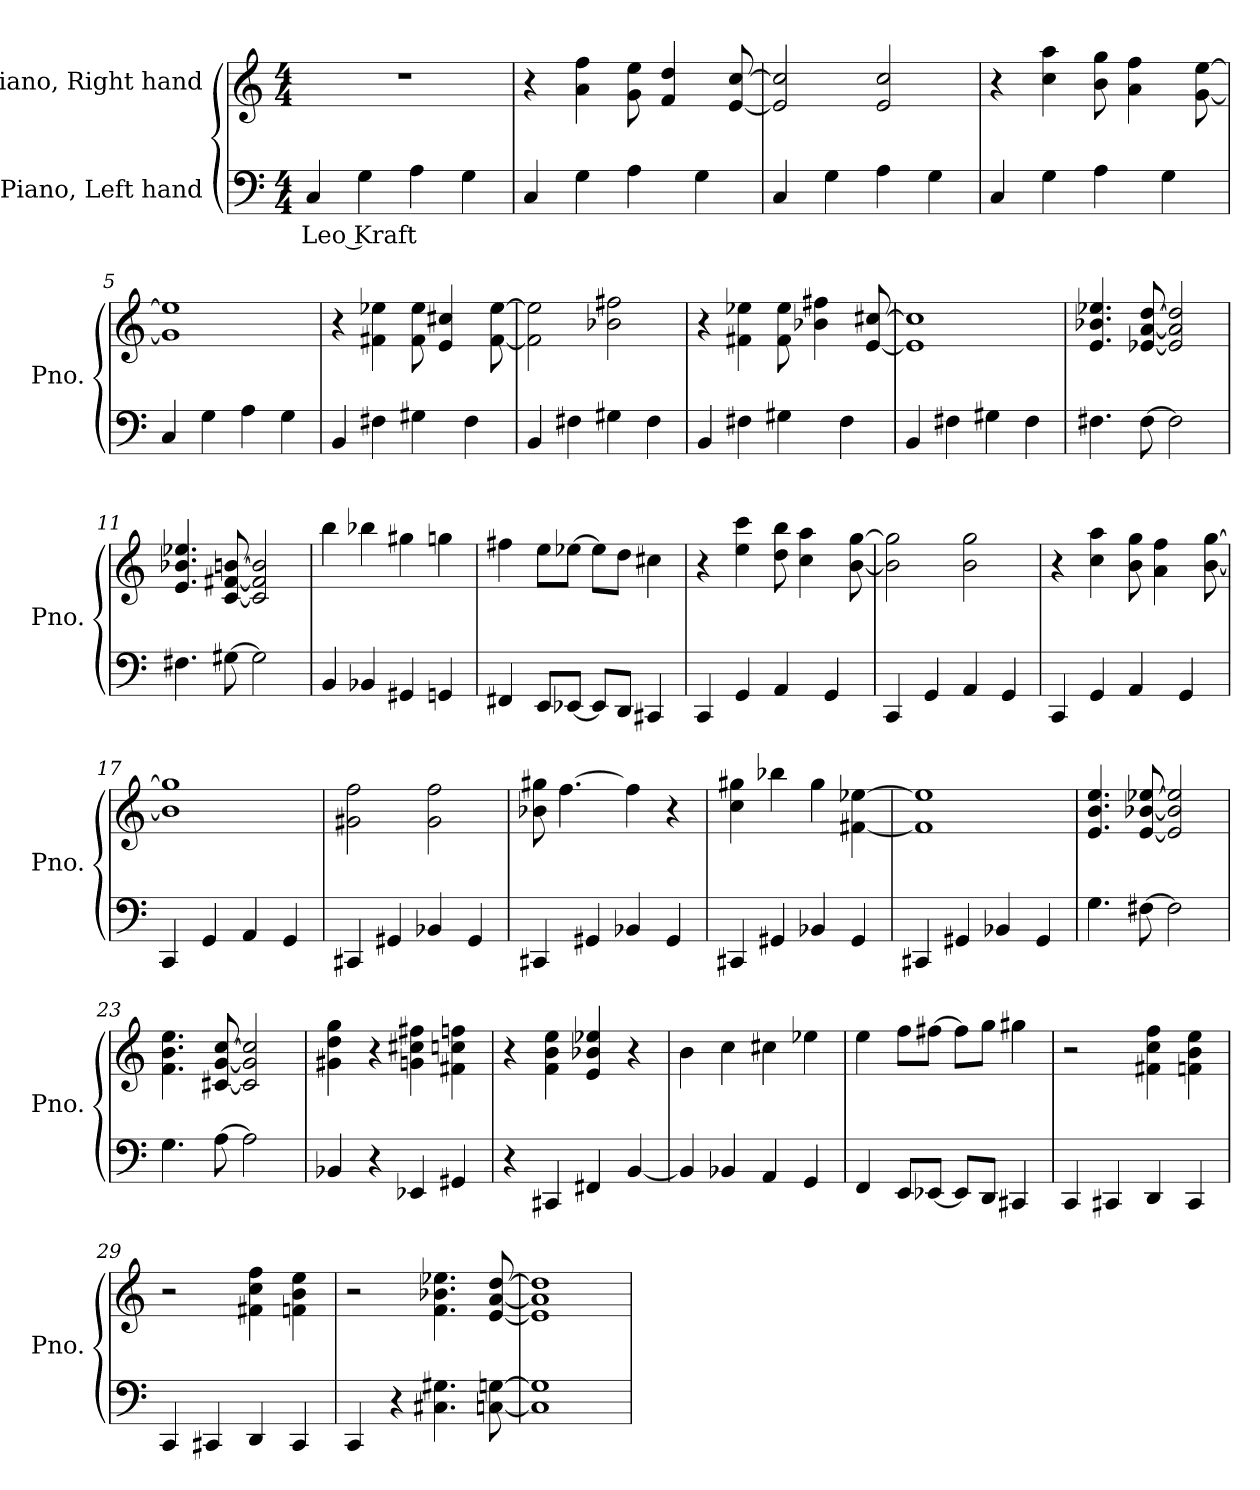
**kern	**text	**kern
*part2	*part2	*part1
*staff2	*staff2	*staff1
*I"Piano, Left hand	*	*I"Piano, Right hand
*I'Pno.	*	*I'Pno.
*clefF4	*	*clefG2
*k[]	*	*k[]
*M4/4	*	*M4/4
*MM120	*	*MM120
=1	=1	=1
!	!LO:LY:b	!
4C/	Leo Kraft	1r
4G\	.	.
4A\	.	.
4G\	.	.
=2	=2	=2
4C/	.	4r
4G\	.	4a\ 4ff\
4A\	.	8g\ 8ee\
.	.	4f/ 4dd/
4G\	.	.
.	.	[8e/ [8cc/
=3	=3	=3
4C/	.	2e/] 2cc/]
4G\	.	.
4A\	.	2e/ 2cc/
4G\	.	.
=4	=4	=4
4C/	.	4r
4G\	.	4cc\ 4aa\
4A\	.	8b\ 8gg\
.	.	4a\ 4ff\
4G\	.	.
.	.	[8g\ [8ee\
=5	=5	=5
4C/	.	1g] 1ee]
4G\	.	.
4A\	.	.
4G\	.	.
!!LO:LB:g=z
=6	=6	=6
4BB/	.	4r
4F#X\	.	4f#X\ 4ee-X\
4G#X\	.	8f#\ 8ee-\
.	.	4e/ 4cc#X/
4F#\	.	.
.	.	[8f#\ [8ee-\
=7	=7	=7
4BB/	.	2f#\] 2ee-\]
4F#X\	.	.
4G#X\	.	2b-X\ 2ff#X\
4F#\	.	.
=8	=8	=8
4BB/	.	4r
4F#X\	.	4f#X\ 4ee-X\
4G#X\	.	8f#\ 8ee-\
.	.	4b-X\ 4ff#X\
4F#\	.	.
.	.	[8e/ [8cc#X/
=9	=9	=9
4BB/	.	1e] 1cc#]
4F#X\	.	.
4G#X\	.	.
4F#\	.	.
=10	=10	=10
4.F#X\	.	4.e/ 4.b-X/ 4.ee-X/
[8F#\	.	[8e-X/ [8a/ [8dd/
2F#\]	.	2e-/] 2a/] 2dd/]
!!LO:LB:g=z
=11	=11	=11
4.F#X\	.	4.e/ 4.b-X/ 4.ee-X/
[8G#X\	.	[8c/ [8f#X/ [8bn/
2G#\]	.	2c/] 2f#/] 2b/]
=12	=12	=12
4BB/	.	4bb\
4BB-X/	.	4bb-X\
4GG#X/	.	4gg#X\
4GGn/	.	4ggn\
=13	=13	=13
4FF#X/	.	4ff#X\
8EE/L	.	8ee\L
[8EE-X/J	.	[8ee-X\J
8EE-/L]	.	8ee-\L]
8DD/J	.	8dd\J
4CC#X/	.	4cc#X\
=14	=14	=14
4CC/	.	4r
4GG/	.	4ee\ 4ccc\
4AA/	.	8dd\ 8bb\
.	.	4cc\ 4aa\
4GG/	.	.
.	.	[8b\ [8gg\
=15	=15	=15
4CC/	.	2b\] 2gg\]
4GG/	.	.
4AA/	.	2b\ 2gg\
4GG/	.	.
=16	=16	=16
4CC/	.	4r
4GG/	.	4cc\ 4aa\
4AA/	.	8b\ 8gg\
.	.	4a\ 4ff\
4GG/	.	.
.	.	[8b\ [8gg\
!!LO:LB:g=z
=17	=17	=17
4CC/	.	1b] 1gg]
4GG/	.	.
4AA/	.	.
4GG/	.	.
=18	=18	=18
4CC#X/	.	2g#X\ 2ff\
4GG#X/	.	.
4BB-X/	.	2g#\ 2ff\
4GG#/	.	.
=19	=19	=19
4CC#X/	.	8b-X\ 8gg#X\
.	.	[4.ff\
4GG#X/	.	.
4BB-X/	.	4ff\]
4GG#/	.	4r
=20	=20	=20
4CC#X/	.	4cc\ 4gg#X\
4GG#X/	.	4bb-X\
4BB-X/	.	4gg#\
4GG#/	.	[4f#X\ [4ee-X\
=21	=21	=21
4CC#X/	.	1f#] 1ee-]
4GG#X/	.	.
4BB-X/	.	.
4GG#/	.	.
=22	=22	=22
4.G\	.	4.e/ 4.b/ 4.ee/
[8F#X\	.	[8e/ [8b-X/ [8ee-X/
2F#\]	.	2e/] 2b-/] 2ee-/]
!!LO:LB:g=z
=23	=23	=23
4.G\	.	4.f\ 4.b\ 4.ee\
[8A\	.	[8c#X/ [8g/ [8cc/
2A\]	.	2c#/] 2g/] 2cc/]
=24	=24	=24
4BB-X/	.	4g#X\ 4dd\ 4gg\
4r	.	4r
4EE-X/	.	4gn\ 4cc#X\ 4ff#X\
4GG#X/	.	4f#X\ 4ccn\ 4ffn\
=25	=25	=25
4r	.	4r
4CC#X/	.	4f\ 4b\ 4ee\
4FF#X/	.	4e/ 4b-X/ 4ee-X/
[4BB/	.	4r
=26	=26	=26
4BB/]	.	4b\
4BB-X/	.	4cc\
4AA/	.	4cc#X\
4GG/	.	4ee-X\
=27	=27	=27
4FF/	.	4ee\
8EE/L	.	8ff\L
[8EE-X/J	.	[8ff#X\J
8EE-/L]	.	8ff#\L]
8DD/J	.	8gg\J
4CC#X/	.	4gg#X\
!!LO:LB:g=z
=28	=28	=28
4CC/	.	2r
4CC#X/	.	.
4DD/	.	4f#X\ 4cc\ 4ff\
4CC#/	.	4fn\ 4b\ 4ee\
=29	=29	=29
4CC/	.	2r
4CC#X/	.	.
4DD/	.	4f#X\ 4cc\ 4ff\
4CC#/	.	4fn\ 4b\ 4ee\
=30	=30	=30
4CC/	.	2r
4r	.	.
4.C#X\ 4.G#X\	.	4.f\ 4.b-X\ 4.ee-X\
[8Cn\ [8Gn\	.	[8e/ [8a/ [8dd/
=31	=31	=31
1C] 1G]	.	1e] 1a] 1dd]
=	=	=
*-	*-	*-
